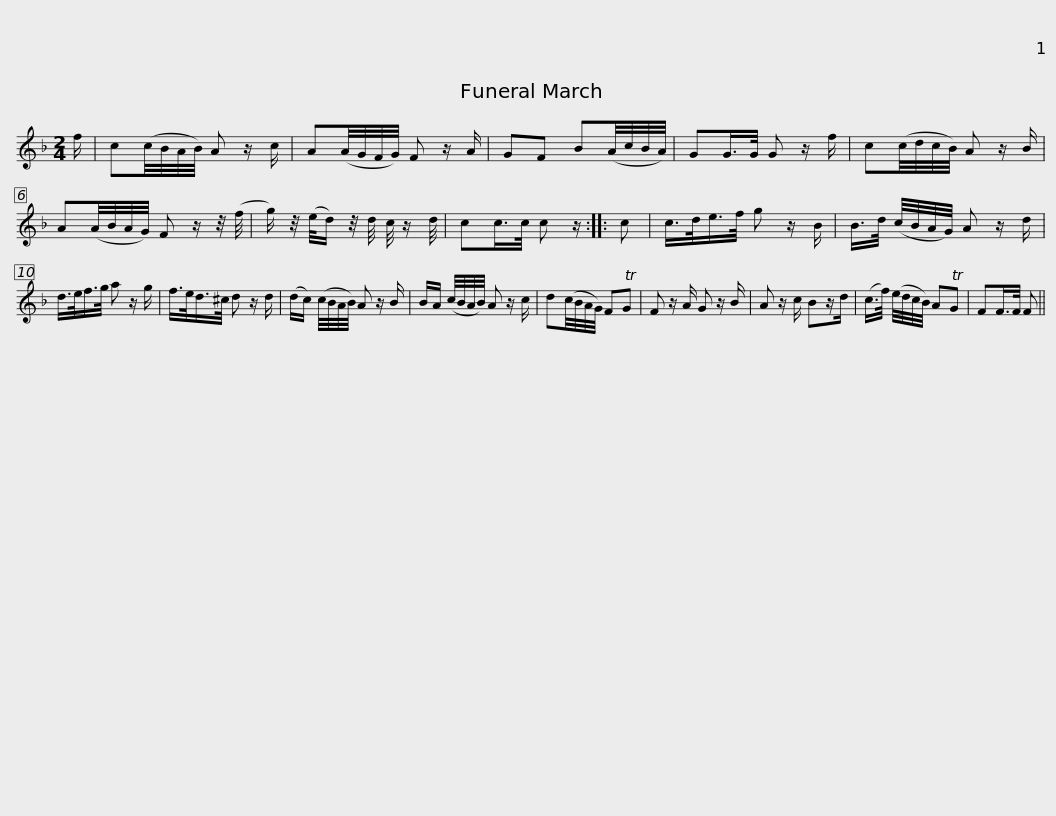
X:1
L:1/8
M:2/4
I:linebreak $
K:F
V:1 treble
V:1
 f/ | c(c/4B/4A/4B/4) A z/ c/ | A(A/4G/4F/4G/4) F z/ A/ | GF B(A/4c/4B/4A/4) | GG/>G/ G z/ f/ | %5
 c(c/4d/4c/4B/4) A z/ B/ |$ A(A/4B/4A/4G/4) F z/ z/4 (f/4 | g/) z/4 (e/4d/) z/4 d/4 c/4 z/ d/4 | cc/>c/ c z/ :: c | %10
 c/>d/e/>f/ g z/ B/ | B/>d/ (c/4B/4A/4G/4) A z/ d/ |$ d/>e/f/>g/ a z/ g/ | f/>e/d/>^c/ d z/ d/ | (d/c/) (c/4B/4A/4B/4) A z/ B/ | %15
 B/A/ (c/4B/4A/4B/4) A z/ c/ | d(c/4B/4A/4G/4) FTG | F z/ A/ G z/ B/ |$ A z/ c/ Bz/d/ | (c/>f/) (e/4d/4c/4B/4) ATG | %20
 FF/>F/ F || %21
